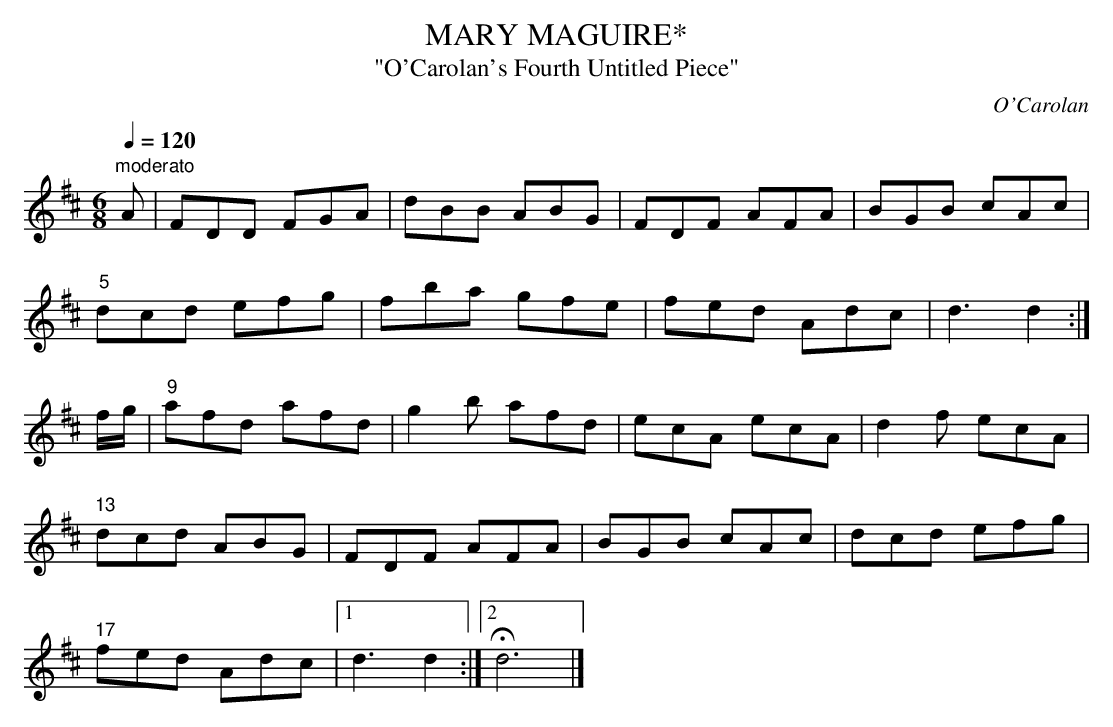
X:1
T:MARY MAGUIRE*
T:"O'Carolan's Fourth Untitled Piece"
C:O'Carolan
Q:1/4=120
M:6/8
L:1/8
K:D
"moderato"
A|FDD FGA|dBB ABG|FDF AFA|BGB cAc|
"5"dcd efg|fba gfe|fed Adc|d3d2:|
f/g/|"9"afd afd|g2b afd|ecA ecA|d2f ecA|
"13"dcd ABG|FDF AFA|BGB cAc|dcd efg|
"17"fed Adc|1d3d2:|2 Hd6|]
